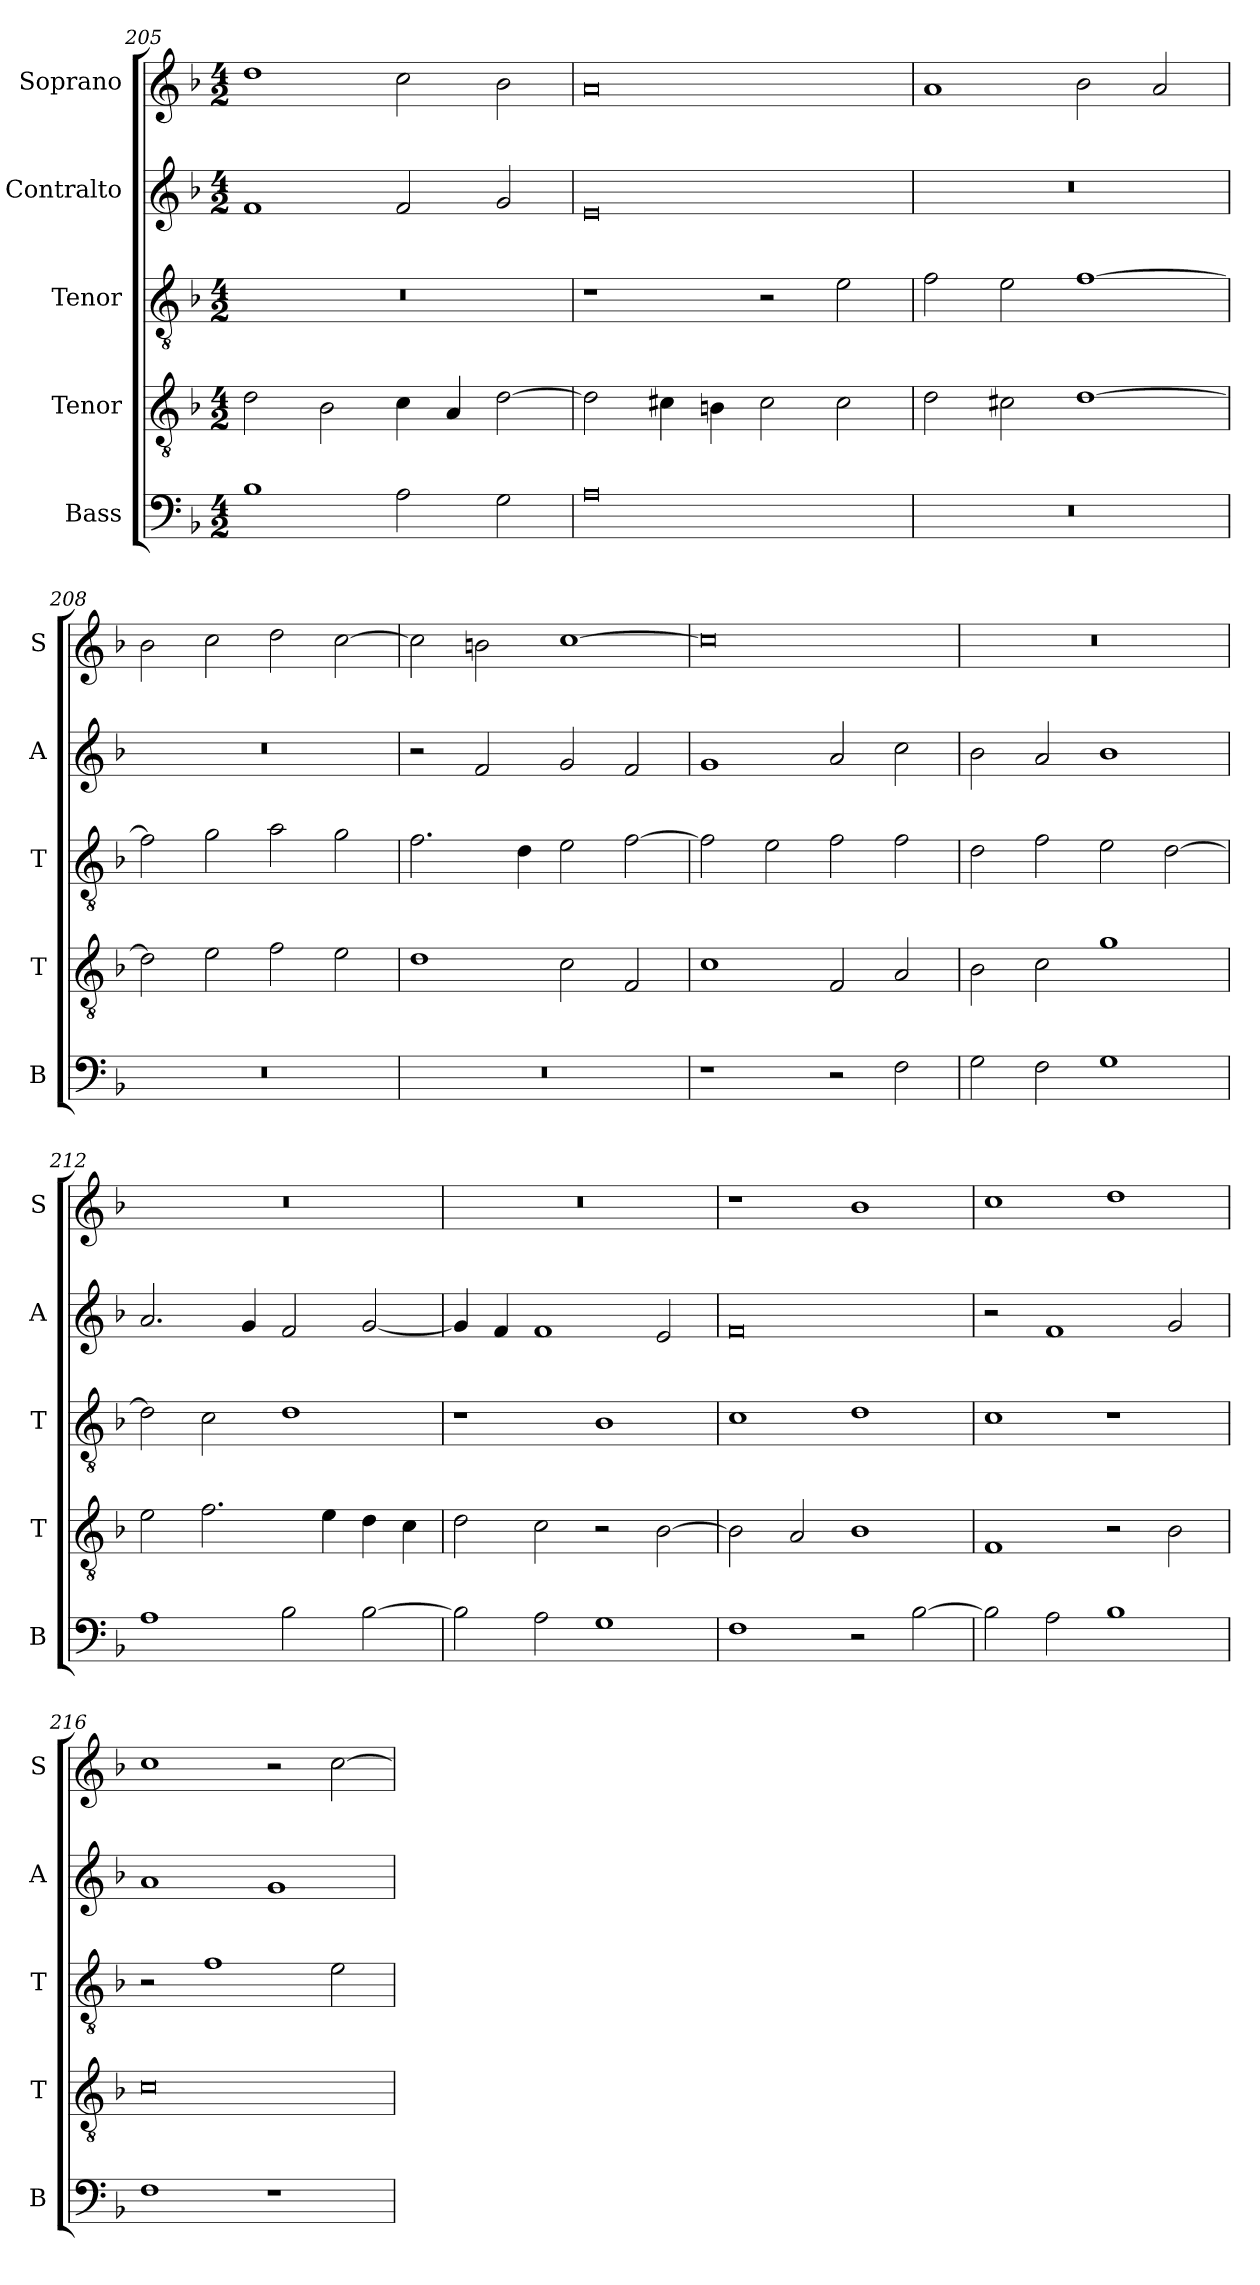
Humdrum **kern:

**kern	**kern	**kern	**kern	**kern
*part5	*part4	*part3	*part2	*part1
*staff5	*staff4	*staff3	*staff2	*staff1
*I"Bass	*I"Tenor	*I"Tenor	*I"Contralto	*I"Soprano
*I'B	*I'T	*I'T	*I'A	*I'S
*clefF4	*clefGv2	*clefGv2	*clefG2	*clefG2
*k[b-]	*k[b-]	*k[b-]	*k[b-]	*k[b-]
*F:ion	*F:ion	*F:ion	*F:ion	*F:ion
*M4/2	*M4/2	*M4/2	*M4/2	*M4/2
=205	=205	=205	=205	=205
1B-	2d	0r	1f	1dd
.	2B-	.	.	.
2A	4c	.	2f	2cc
.	4A	.	.	.
2G	[2d	.	2g	2b-
=206	=206	=206	=206	=206
0A	2d]	1r	0e	0a
.	4c#X	.	.	.
.	4Bn	.	.	.
.	2c#	2r	.	.
.	2c#	2e	.	.
=207	=207	=207	=207	=207
0r	2d	2f	0r	1a
.	2c#X	2e	.	.
.	[1d	[1f	.	2b-
.	.	.	.	2a
=208	=208	=208	=208	=208
0r	2d]	2f]	0r	2b-
.	2e	2g	.	2cc
.	2f	2a	.	2dd
.	2e	2g	.	[2cc
=209	=209	=209	=209	=209
0r	1d	2.f	2r	2cc]
.	.	.	2f	2bn
.	.	4d	.	.
.	2c	2e	2g	[1cc
.	2F	[2f	2f	.
=210	=210	=210	=210	=210
1r	1c	2f]	1g	0cc]
.	.	2e	.	.
2r	2F	2f	2a	.
2F	2A	2f	2cc	.
=211	=211	=211	=211	=211
2G	2B-	2d	2b-	0r
2F	2c	2f	2a	.
1G	1g	2e	1b-	.
.	.	[2d	.	.
=212	=212	=212	=212	=212
1A	2e	2d]	2.a	0r
.	2.f	2c	.	.
.	.	.	4g	.
2B-	.	1d	2f	.
.	4e	.	.	.
[2B-	4d	.	[2g	.
.	4c	.	.	.
=213	=213	=213	=213	=213
2B-]	2d	1r	4g]	0r
.	.	.	4f	.
2A	2c	.	1f	.
1G	2r	1B-	.	.
.	[2B-	.	2e	.
=214	=214	=214	=214	=214
1F	2B-]	1c	0f	1r
.	2A	.	.	.
2r	1B-	1d	.	1b-
[2B-	.	.	.	.
=215	=215	=215	=215	=215
2B-]	1F	1c	2r	1cc
2A	.	.	1f	.
1B-	2r	1r	.	1dd
.	2B-	.	2g	.
=216	=216	=216	=216	=216
1F	0c	2r	1a	1cc
.	.	1f	.	.
1r	.	.	1g	2r
.	.	2e	.	[2cc
=	=	=	=	=
*-	*-	*-	*-	*-
